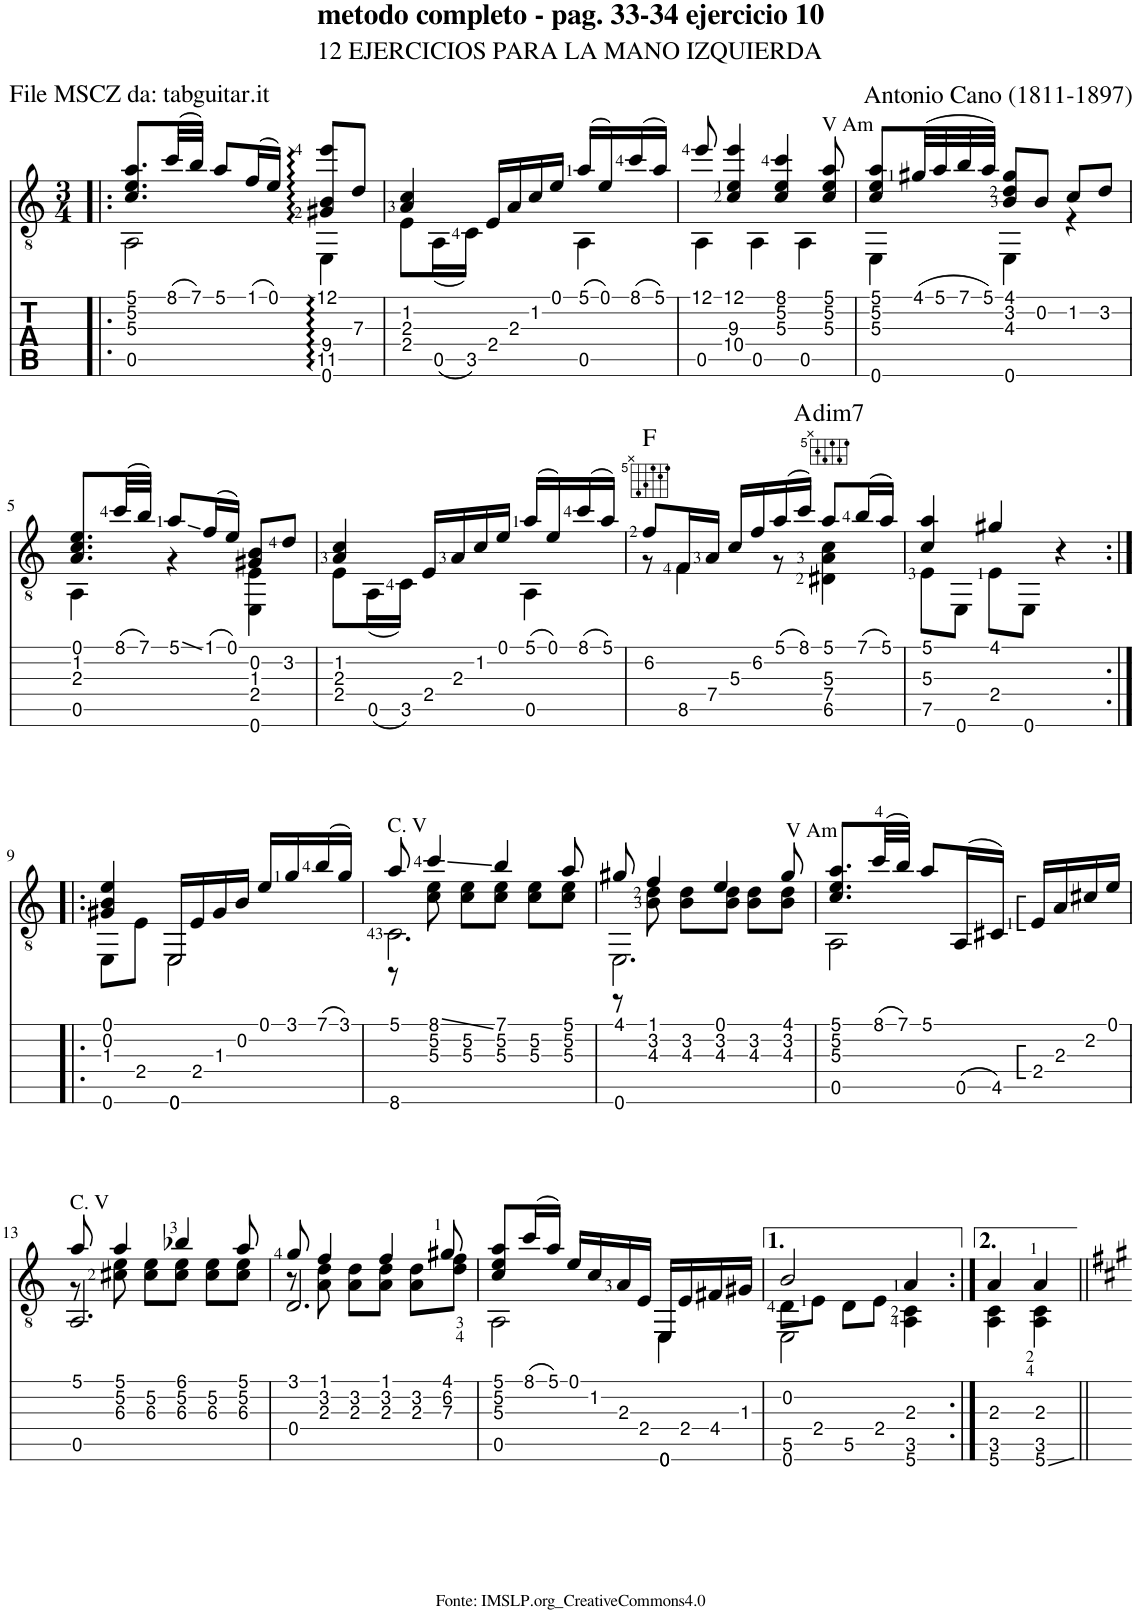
**kern	**kern	**harte
*part1	*part1	*part1
*staff2	*staff1	*
*I"Guitar	*	*
*I'Guit.	*	*
*stria6	*	*
*	*clefGv2	*
*k[]	*k[]	*
*M3/4	*M3/4	*
=1!|:	=1!|:	=1!|:
*^	*^	*
8.c\ 8.e\ 8.a\L	2AA	8.c/ 8.e/ 8.a/L	2AA\	.
32ccLL	.	(32cc/LL	.	.
32bJJJ	.	32b/JJJ)	.	.
8aL	.	8a/L	.	.
16fL	.	(16f/L	.	.
16eJJ	.	16e/JJ)	.	.
8G#::\ 8B::\ 8ee::\L	4EE	8G#X/:: 8B/:: 8ee/::L	4EE\	.
8dJ	.	8d/J	.	.
=2	=2	=2	=2	=2
4A 4c	8EL	4A/ 4c/	8E\L	.
.	16AAL	.	(16AA\L	.
.	16CJJ	.	16C\JJ)	.
16ELL	4ryy	16E/LL	4ryy	.
16AJ	.	16A/	.	.
16cL	.	16c/	.	.
16eJJ	.	16e/JJ	.	.
16aLL	4AA	(16a/LL	4AA\	.
16eJ	.	16e/)	.	.
16ccL	.	(16cc/	.	.
16aJJ	.	16a/JJ)	.	.
=3	=3	=3	=3	=3
8ee	4AA	8ee/	4AA\	.
4c 4e 4ee	.	4c/ 4e/ 4ee/	.	.
.	4AA	.	4AA\	.
4c 4e 4cc	.	4c/ 4e/ 4cc/	.	.
.	4AA	.	4AA\	.
!	!	!LO:TX:a:t=V Am	!	!
8c 8e 8a	.	8c/ 8e/ 8a/	.	.
=4	=4	=4	=4	=4
8c\ 8e\ 8a\L	4EE	8c/ 8e/ 8a/L	4EE\	.
32g#LL	.	(32g#X/LL	.	.
32a	.	32a/	.	.
32b	.	32b/	.	.
32aJJJ	.	32a/JJJ)	.	.
8B\ 8d\ 8g#\L	4EE	8B/ 8d/ 8g#/L	4EE\	.
8BJ	.	8B/J	.	.
8cL	4r	8c/L	4r	.
8dJ	.	8d/J	.	.
!!LO:LB:g=z	!!
=5	=5	=5	=5	=5
8.A\ 8.c\ 8.e\L	4AA	8.A/ 8.c/ 8.e/L	4AA\	.
32ccLL	.	(32cc/LL	.	.
32bJJJ	.	32b/JJJ)	.	.
8aL	4r	8a/L	4r	.
16fL	.	(16f/L	.	.
16eJJ	.	16e/JJ)	.	.
8G#\ 8B\L	4EE 4E	8G#X/ 8B/L	4EE\ 4E\	.
8dJ	.	8d/J	.	.
=6	=6	=6	=6	=6
4A 4c	8EL	4A/ 4c/	8E\L	.
.	16AAL	.	(16AA\L	.
.	16CJJ	.	16C\JJ)	.
16ELL	4ryy	16E/LL	4ryy	.
16AJ	.	16A/	.	.
16cL	.	16c/	.	.
16eJJ	.	16e/JJ	.	.
16aLL	4AA	(16a/LL	4AA\	.
16eJ	.	16e/)	.	.
16ccL	.	(16cc/	.	.
16aJJ	.	16a/JJ)	.	.
=7	=7	=7	=7	=7
8fL	8r	8f/L	8r	F:maj
16FL	4F	16F/L	4F\	.
16AJJ	.	16A/JJ	.	.
16cLL	.	16c/LL	.	.
16fJ	.	16f/	.	.
16aL	8r	(16a/	8r	.
16ccJJ	.	16cc/JJ)	.	.
!	!	!	!	!LO:H:kt=dim7
8aL	4D# 4A 4c	8a/L	4D#X\ 4A\ 4c\	A:dim7
16bL	.	(16b/L	.	.
16aJJ	.	16a/JJ)	.	.
=8	=8	=8	=8	=8
4c 4a	8EL	4c/ 4a/	8E\L	.
.	8EEJ	.	8EE\J	.
4g#	8EL	4g#X/	8E\L	.
.	8EEJ	.	8EE\J	.
4r	4ryy	4r	4ryy	.
!!LO:LB:g=z	!!
=9:|!|:	=9:|!|:	=9:|!|:	=9:|!|:	=9:|!|:
4G# 4B 4e	8EEL	4G#X/ 4B/ 4e/	8EE\L	.
.	8EJ	.	8E\J	.
!	!	!LO:N:head=open	!	!
16EELL	2EE	16EE/LL	2EE\	.
16EJ	.	16E/	.	.
16G#L	.	16G#/	.	.
16BJJ	.	16B/JJ	.	.
16eLL	.	16e/LL	.	.
16gJ	.	16g/	.	.
16bL	.	(16b/	.	.
16gJJ	.	16g/JJ)	.	.
=10	=10	=10	=10	=10
*	*^	*	*^	*
!	!	!	!LO:TX:a:t=C. V	!	!	!
8a	2.C	8r	8a/	2.C\	8r	.
4cc	.	8c 8e	4cc/	.	8c\ 8e\	.
.	.	8c\ 8e\L	.	.	8c\ 8e\L	.
4b	.	8c\ 8e\J	4b/	.	8c\ 8e\J	.
.	.	8c\ 8e\L	.	.	8c\ 8e\L	.
8a	.	8c\ 8e\J	8a/	.	8c\ 8e\J	.
=11	=11	=11	=11	=11	=11	=11
8g#	2.EE	8r	8g#X/	2.EE\	8r	.
4f	.	8B 8d	4f/	.	8B\ 8d\	.
.	.	8B\ 8d\L	.	.	8B\ 8d\L	.
4e	.	8B\ 8d\J	4e/	.	8B\ 8d\J	.
.	.	8B\ 8d\L	.	.	8B\ 8d\L	.
8g#	.	8B\ 8d\J	8g#/	.	8B\ 8d\J	.
=12	=12	=12	=12	=12	=12	=12
!	!	!	!LO:TX:a:t=V Am	!	!	!
*	*v	*v	*	*	*	*
*	*	*	*v	*v	*
8.c\ 8.e\ 8.a\L	2AA	8.c/ 8.e/ 8.a/L	2AA\	.
32ccLL	.	(32cc/LL	.	.
32bJJJ	.	32b/JJJ)	.	.
8aL	.	8a/L	.	.
16AAL	.	(16AA/L	.	.
16C#JJ	.	16C#X/JJ)	.	.
16E::LL	4ryy	16E::/LL	4ryy	.
16AJ	.	16A/	.	.
16c#L	.	16c#X/	.	.
16eJJ	.	16e/JJ	.	.
!!LO:LB:g=z
=13	=13	=13	=13	=13
*	*^	*	*^	*
!	!	!	!LO:TX:a:t=C. V	!	!	!
8a	8r	2.AA	8a/	8r	2.AA/	.
4a	8c# 8e	.	4a/	8c#X\ 8e\	.	.
.	8c#\ 8e\L	.	.	8c#\ 8e\L	.	.
4b-	8c#\ 8e\J	.	4b-X/	8c#\ 8e\J	.	.
.	8c#\ 8e\L	.	.	8c#\ 8e\L	.	.
8a	8c#\ 8e\J	.	8a/	8c#\ 8e\J	.	.
=14	=14	=14	=14	=14	=14	=14
8g	8r	2.D	8g/	8r	2.D/	.
4f	8A 8d	.	4f/	8A\ 8d\	.	.
.	8A\ 8d\L	.	.	8A\ 8d\L	.	.
4f	8A\ 8d\J	.	4f/	8A\ 8d\J	.	.
.	8A\ 8d\L	.	.	8A\ 8d\L	.	.
8g#	8d\ 8f\J	.	8g#X/	8d\ 8f\J	.	.
*	*v	*v	*	*	*	*
*	*	*	*v	*v	*
=15	=15	=15	=15	=15
8c\ 8e\ 8a\L	2AA	8c/ 8e/ 8a/L	2AA\	.
16ccL	.	(16cc/L	.	.
16aJJ	.	16a/JJ)	.	.
16eLL	.	16e/LL	.	.
16cJ	.	16c/	.	.
16AL	.	16A/	.	.
16EJJ	.	16E/JJ	.	.
16EELL	4EE	16EE/LL	4EE\	.
16EJ	.	16E/	.	.
16F#L	.	16F#X/	.	.
16G#JJ	.	16G#X/JJ	.	.
=16	=16	=16	=16	=16
*	*^	*	*^	*
2B	8DL	2EE	2B/	8D\L	2EE\	.
.	8EJ	.	.	8E\J	.	.
.	8DL	.	.	8D\L	.	.
.	8EJ	.	.	8E\J	.	.
4A	4AA 4C	4ryy	4A/	4AA\ 4C\	4ryy	.
*	*v	*v	*	*	*	*
*	*	*	*v	*v	*
=17:|!	=17:|!	=17:|!	=17:|!	=17:|!
4A	4AA 4C	4A/	4AA\ 4C\	.
4A	4AA 4C	4A/	4AA\ 4C\	.
*v	*v	*	*	*
*	*v	*v	*
=||	=||	=||
*-	*-	*-
